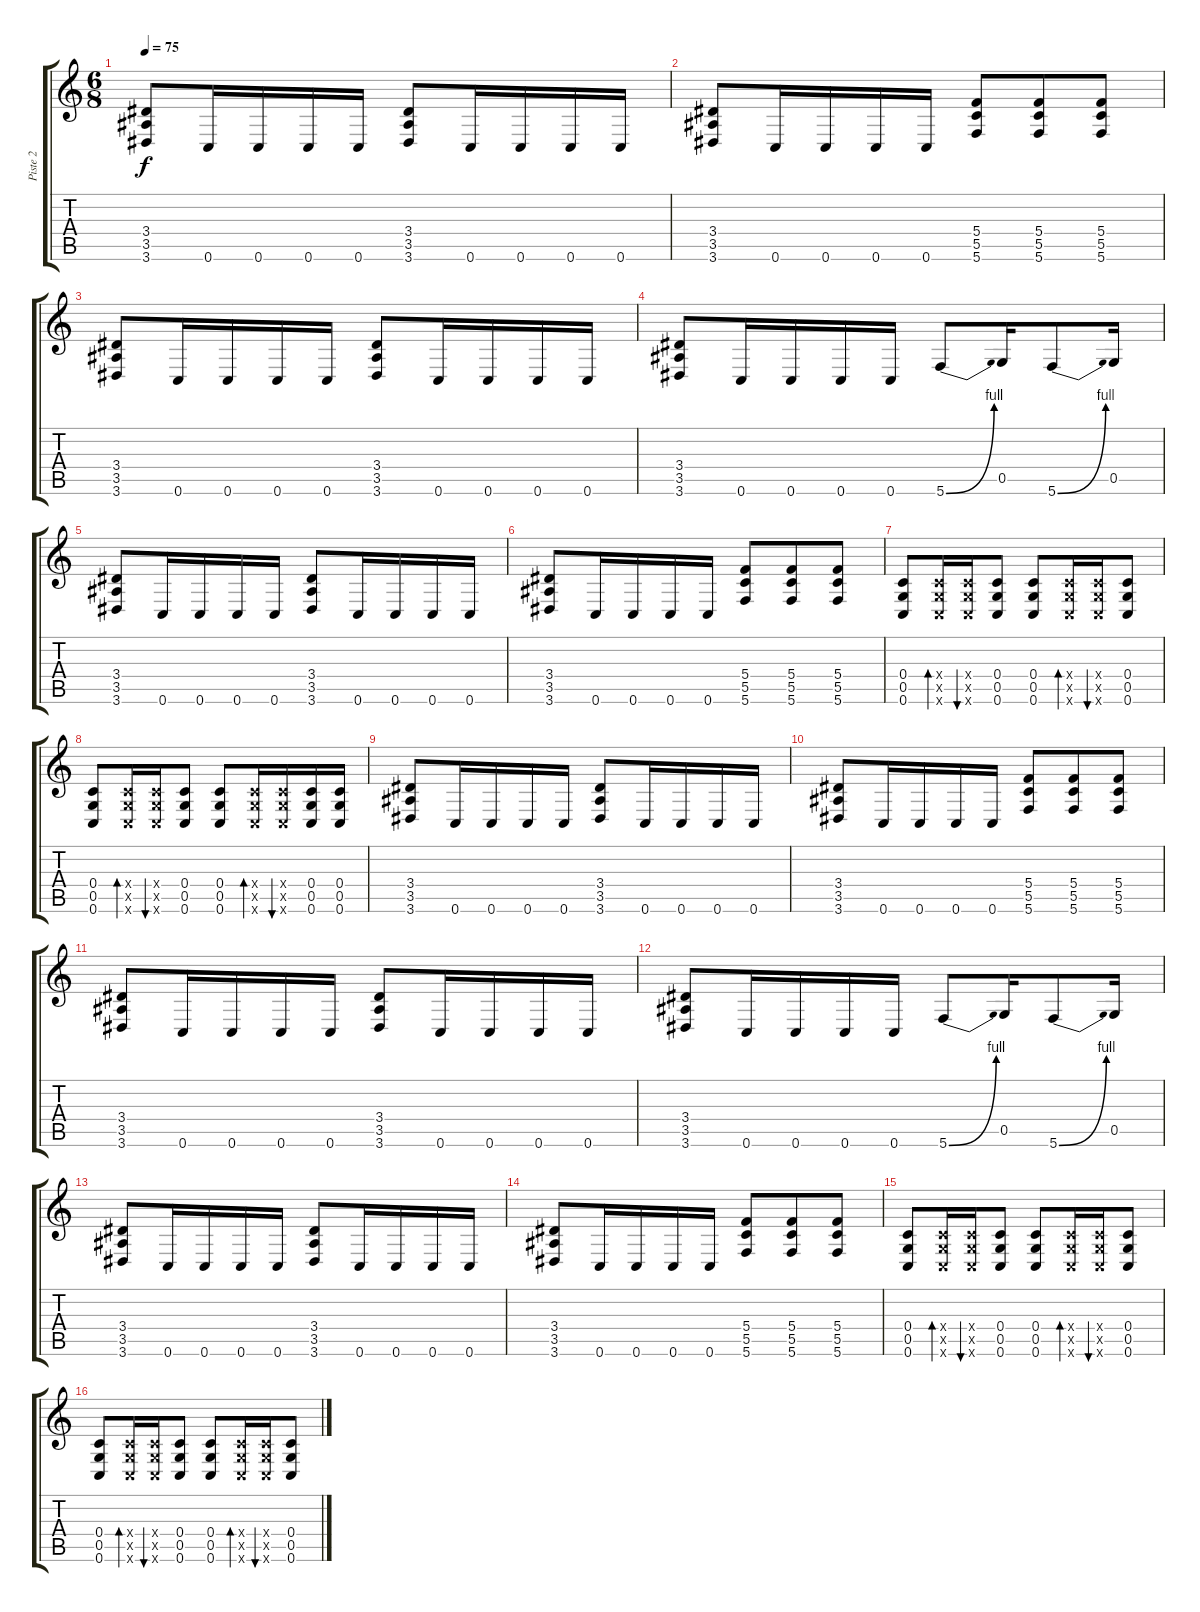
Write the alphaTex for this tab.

\track ("Piste 2" "Piste 2") {instrument acousticguitarsteel}
\staff {score tabs}
\tuning (D4 A3 F3 C3 G2 C2) {hide}
\ts (6 8)
\tempo 75
\clef g2
\ks c
(3.4 3.5 3.6).8{dy f} 0.6.16 0.6.16 0.6.16 0.6.16 (3.4 3.5 3.6).8 0.6.16 0.6.16 0.6.16 0.6.16 |
(3.4 3.5 3.6).8 0.6.16 0.6.16 0.6.16 0.6.16 (5.4 5.5 5.6).8 (5.4 5.5 5.6).8 (5.4 5.5 5.6).8 |
(3.4 3.5 3.6).8 0.6.16 0.6.16 0.6.16 0.6.16 (3.4 3.5 3.6).8 0.6.16 0.6.16 0.6.16 0.6.16 |
(3.4 3.5 3.6).8 0.6.16 0.6.16 0.6.16 0.6.16 5.6{be (bend 0 0 60 4)}.8 0.5.16 5.6{be (bend 0 0 60 4)}.8 0.5.16 |
(3.4 3.5 3.6).8 0.6.16 0.6.16 0.6.16 0.6.16 (3.4 3.5 3.6).8 0.6.16 0.6.16 0.6.16 0.6.16 |
(3.4 3.5 3.6).8 0.6.16 0.6.16 0.6.16 0.6.16 (5.4 5.5 5.6).8 (5.4 5.5 5.6).8 (5.4 5.5 5.6).8 |
(0.4 0.5 0.6).8 (0.4{x} 0.5{x} 0.6{x}).16{bd 60} (0.4{x} 0.5{x} 0.6{x}).16{bu 60} (0.4 0.5 0.6).8 (0.4 0.5 0.6).8 (0.4{x} 0.5{x} 0.6{x}).16{bd 60} (0.4{x} 0.5{x} 0.6{x}).16{bu 60} (0.4 0.5 0.6).8 |
(0.4 0.5 0.6).8 (0.4{x} 0.5{x} 0.6{x}).16{bd 60} (0.4{x} 0.5{x} 0.6{x}).16{bu 60} (0.4 0.5 0.6).8 (0.4 0.5 0.6).8 (0.4{x} 0.5{x} 0.6{x}).16{bd 60} (0.4{x} 0.5{x} 0.6{x}).16{bu 60} (0.4 0.5 0.6).16 (0.4 0.5 0.6).16 |
(3.4 3.5 3.6).8 0.6.16 0.6.16 0.6.16 0.6.16 (3.4 3.5 3.6).8 0.6.16 0.6.16 0.6.16 0.6.16 |
(3.4 3.5 3.6).8 0.6.16 0.6.16 0.6.16 0.6.16 (5.4 5.5 5.6).8 (5.4 5.5 5.6).8 (5.4 5.5 5.6).8 |
(3.4 3.5 3.6).8 0.6.16 0.6.16 0.6.16 0.6.16 (3.4 3.5 3.6).8 0.6.16 0.6.16 0.6.16 0.6.16 |
(3.4 3.5 3.6).8 0.6.16 0.6.16 0.6.16 0.6.16 5.6{be (bend 0 0 60 4)}.8 0.5.16 5.6{be (bend 0 0 60 4)}.8 0.5.16 |
(3.4 3.5 3.6).8 0.6.16 0.6.16 0.6.16 0.6.16 (3.4 3.5 3.6).8 0.6.16 0.6.16 0.6.16 0.6.16 |
(3.4 3.5 3.6).8 0.6.16 0.6.16 0.6.16 0.6.16 (5.4 5.5 5.6).8 (5.4 5.5 5.6).8 (5.4 5.5 5.6).8 |
(0.4 0.5 0.6).8 (0.4{x} 0.5{x} 0.6{x}).16{bd 60} (0.4{x} 0.5{x} 0.6{x}).16{bu 60} (0.4 0.5 0.6).8 (0.4 0.5 0.6).8 (0.4{x} 0.5{x} 0.6{x}).16{bd 60} (0.4{x} 0.5{x} 0.6{x}).16{bu 60} (0.4 0.5 0.6).8 |
(0.4 0.5 0.6).8 (0.4{x} 0.5{x} 0.6{x}).16{bd 60} (0.4{x} 0.5{x} 0.6{x}).16{bu 60} (0.4 0.5 0.6).8 (0.4 0.5 0.6).8 (0.4{x} 0.5{x} 0.6{x}).16{bd 60} (0.4{x} 0.5{x} 0.6{x}).16{bu 60} (0.4 0.5 0.6).8
